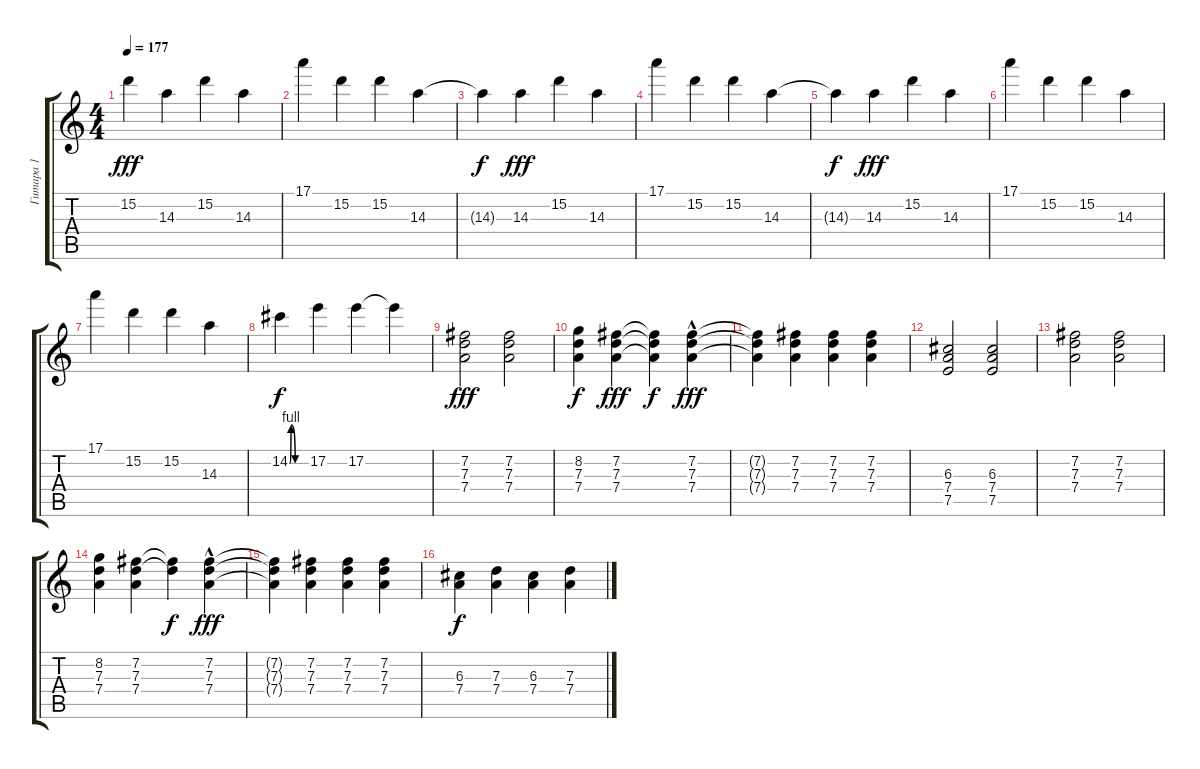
\track ("Гитара 1" "Гитара 1") {instrument overdrivenguitar}
\staff {score tabs}
\tuning (E4 B3 G3 D3 A2 E2) {hide}
\ts (4 4)
\tempo 177
\clef g2
\ks c
15.2.4{dy fff} 14.3.4 15.2.4 14.3.4 |
17.1.4 15.2.4 15.2.4 14.3.4 |
14.3{t}.4{dy f} 14.3.4{dy fff} 15.2.4 14.3.4 |
17.1.4 15.2.4 15.2.4 14.3.4 |
14.3{t}.4{dy f} 14.3.4{dy fff} 15.2.4 14.3.4 |
17.1.4 15.2.4 15.2.4 14.3.4 |
17.1.4 15.2.4 15.2.4 14.3.4 |
14.2{be (custom 0 0 5 4 20 0 60 0)}.4{dy f} 17.2.4 17.2.4 17.2{t}.4 |
(7.2 7.3 7.4).2{dy fff} (7.2 7.3 7.4).2 |
(8.2 7.3 7.4).4{dy f} (7.2 7.3 7.4).4{dy fff} (7.2{t} 7.3{t} 7.4{t}).4{dy f} (7.2{hac} 7.3{hac} 7.4{hac}).4{dy fff} |
(7.2{t} 7.3{t} 7.4{t}).4 (7.2 7.3 7.4).4 (7.2 7.3 7.4).4 (7.2 7.3 7.4).4 |
(6.3 7.4 7.5).2 (6.3 7.4 7.5).2 |
(7.2 7.3 7.4).2 (7.2 7.3 7.4).2 |
(8.2 7.3 7.4).4 (7.2 7.3 7.4).4 (7.2{t} 7.3{t}).4{dy f} (7.2{hac} 7.3{hac} 7.4).4{dy fff} |
(7.2{t} 7.3{t} 7.4{t}).4 (7.2 7.3 7.4).4 (7.2 7.3 7.4).4 (7.2 7.3 7.4).4 |
(6.3 7.4).4{dy f} (7.3 7.4).4 (6.3 7.4).4 (7.3 7.4).4
